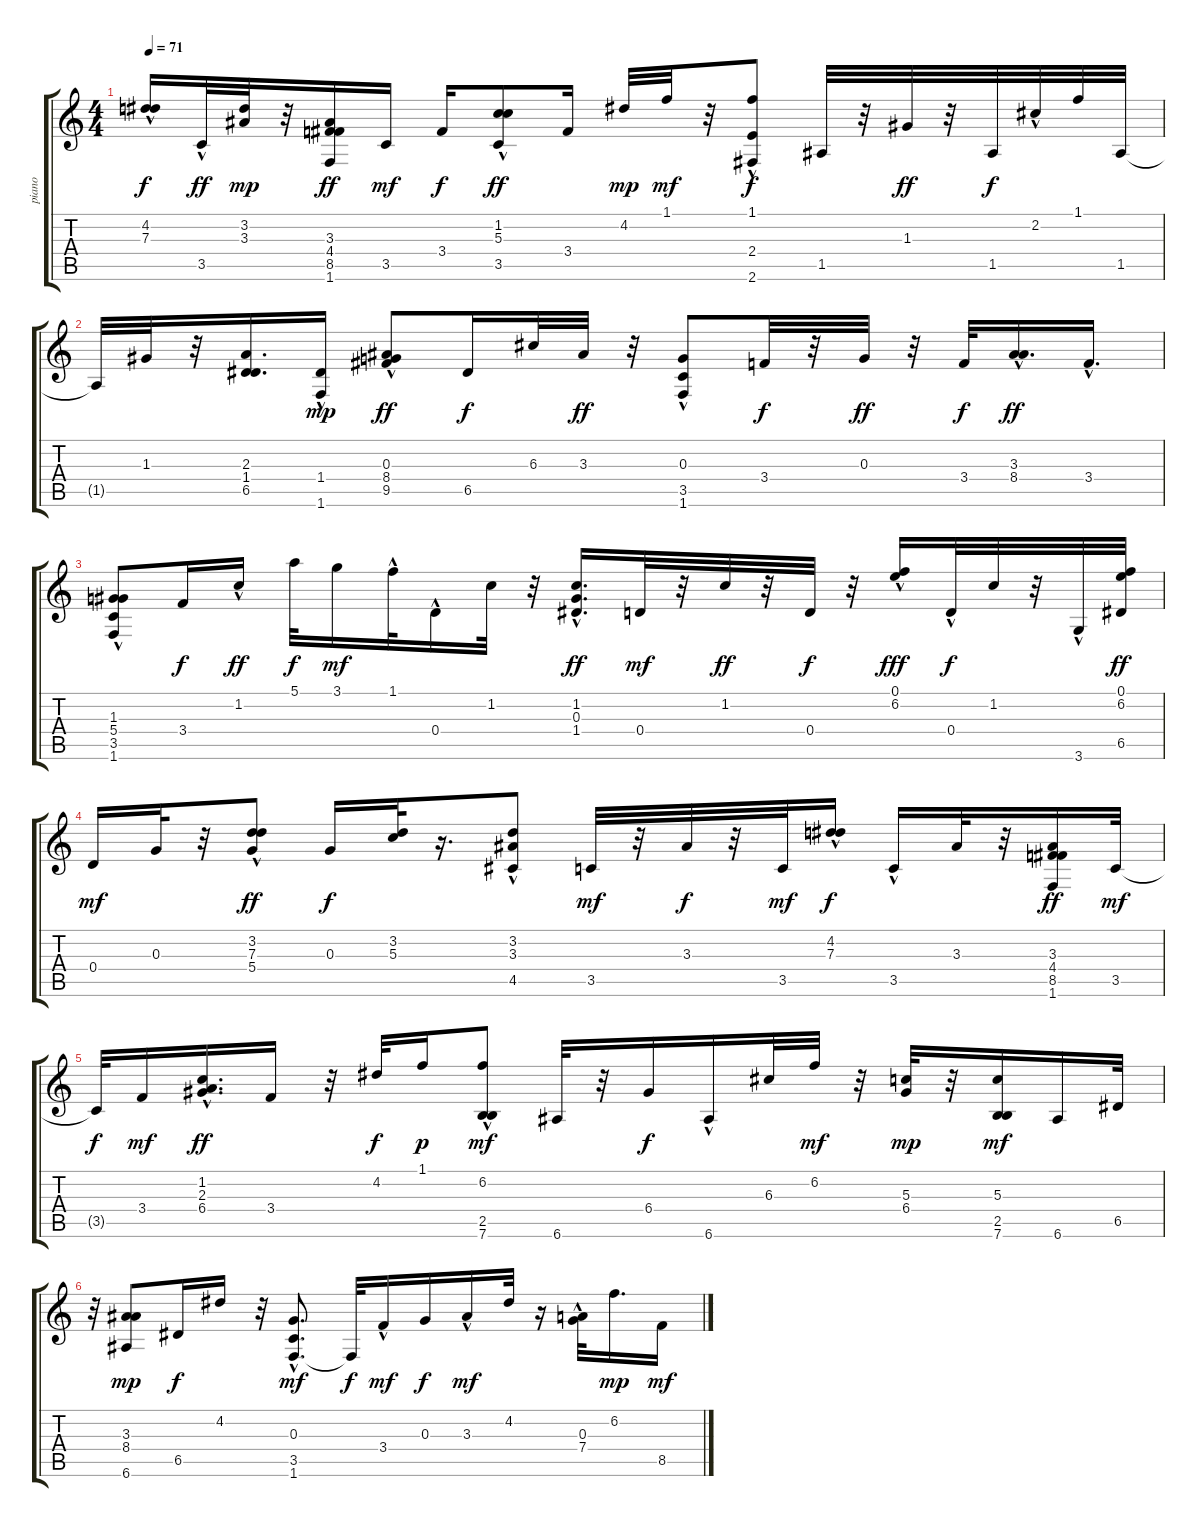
\track ("piano" "piano") {instrument acousticguitarnylon}
\staff {score tabs}
\tuning (E4 B3 G3 D3 A2 E2) {hide}
\ts (4 4)
\tempo 71
\clef g2
\ks c
(4.2{hac} 7.3).16{dy f} 3.5{hac}.32{dy ff} (3.2 3.3).32{dy mp} r.32 (3.3 4.4 8.5 1.6).16{dy ff} 3.5.16{dy mf} 3.4.16{dy f} (1.2{hac} 5.3 3.5{hac}).8{dy ff} 3.4.16 4.2.32{dy mp} 1.1.32{dy mf} r.32 (1.1 2.4 2.6{hac}).8{dy f} 1.5.32 r.32 1.3.32{dy ff} r.32 1.5.32{dy f} 2.2{hac}.32 1.1.32 1.5.32 |
1.5{t}.32 1.3.32 r.32 (2.3 1.4 6.5).16{d} (1.4{hac} 1.6).16{dy mp} (0.3{hac} 8.4 9.5{hac}).8{dy ff} 6.5.16{dy f} 6.3.32 3.3.32{dy ff} r.32 (0.3{hac} 3.5{hac} 1.6).8 3.4.32{dy f} r.32 0.3.32{dy ff} r.32 3.4.32{dy f} (3.3{hac} 8.4).16{d dy ff} 3.4{hac}.16{d} |
(1.3 5.4{hac} 3.5 1.6).8 3.4.16{dy f} 1.2{hac}.16{dy ff} 5.1.32{dy f} 3.1.16{dy mf} 1.1{hac}.32 0.4{hac}.16 1.2.32 r.32 (1.2 0.3 1.4{hac}).16{d dy ff} 0.4.32{dy mf} r.32 1.2.32{dy ff} r.32 0.4.32{dy f} r.32 (0.1{hac} 6.2).16{dy fff} 0.4{hac}.32{dy f} 1.2.32 r.32 3.6{hac}.32 (0.1 6.2 6.5).32{dy ff} |
0.4.16{dy mf} 0.3.32 r.32 (3.2 7.3 5.4{hac}).8{dy ff} 0.3.16{dy f} (3.2 5.3).32 r.16{d} (3.2 3.3{hac} 4.5).8 3.5.32{dy mf} r.32 3.3.32{dy f} r.32 3.5.32{dy mf} (4.2{hac} 7.3).16{dy f} 3.5{hac}.16 3.3.32 r.32 (3.3 4.4 8.5 1.6).16{dy ff} 3.5.32{dy mf} |
3.5{t}.32{dy f} 3.4.16{dy mf} (1.2{hac} 2.3{hac} 6.4).16{d dy ff} 3.4.16 r.32 4.2.32{dy f} 1.1.16{dy p} (6.2 2.5{hac} 7.6).8{dy mf} 6.6.32 r.32 6.4.16{dy f} 6.6{hac}.16 6.3.32 6.2.32{dy mf} r.32 (5.3 6.4).32{dy mp} r.32 (5.3 2.5 7.6).16{dy mf} 6.6.16 6.5.32 |
r.32 (3.3 8.4 6.6).8{dy mp} 6.5.16{dy f} 4.2.16 r.32 (0.3{hac} 3.5 1.6{hac}).8{d dy mf} 1.6{t}.32{dy f} 3.4{hac}.16{dy mf} 0.3.16{dy f} 3.3{hac}.16{dy mf} 4.2.32 r.16 (0.3 7.4{hac}).32 6.2.16{d dy mp} 8.5.16{dy mf}
